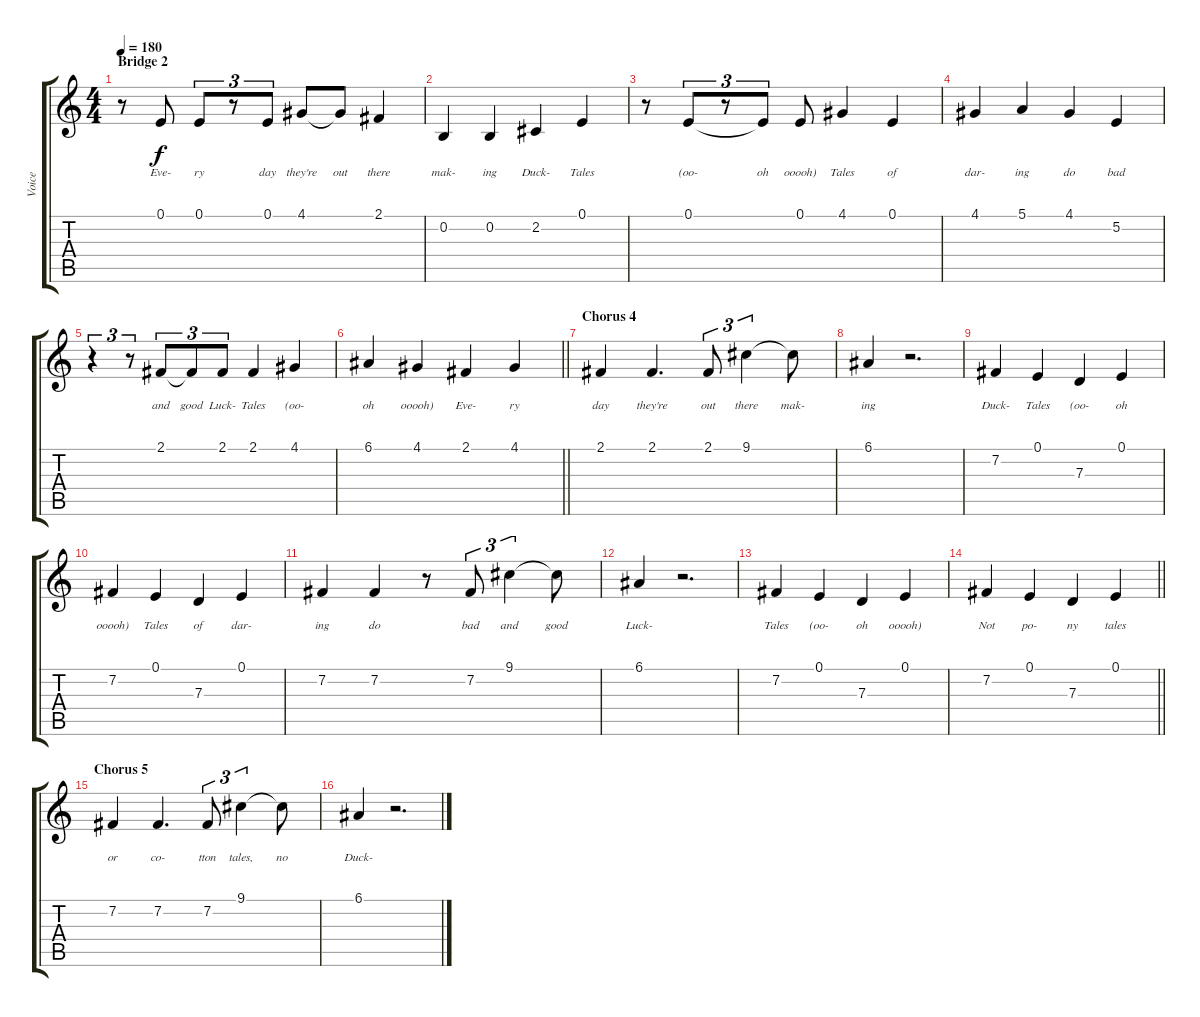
\track ("Voice" "Voice") {instrument clarinet}
\staff {score tabs}
\tuning (E4 B3 G3 D3 A2 E2) {hide}
\ts (4 4)
\section ("" "Bridge 2")
\tempo 180
\clef g2
\ks c
r.8{dy f} 0.1.8{lyrics (0 "Eve-") lyrics (1 "") lyrics (2 "") lyrics (3 "") lyrics (4 "")} 0.1.8{tu (3 2) lyrics (0 "ry") lyrics (1 "") lyrics (2 "") lyrics (3 "") lyrics (4 "")} r.8{tu (3 2)} 0.1.8{tu (3 2) lyrics (0 "day") lyrics (1 "") lyrics (2 "") lyrics (3 "") lyrics (4 "")} 4.1.8{lyrics (0 "they're") lyrics (1 "") lyrics (2 "") lyrics (3 "") lyrics (4 "")} 4.1{t}.8{lyrics (0 "out") lyrics (1 "") lyrics (2 "") lyrics (3 "") lyrics (4 "")} 2.1.4{lyrics (0 "there") lyrics (1 "") lyrics (2 "") lyrics (3 "") lyrics (4 "")} |
0.2.4{lyrics (0 "mak-") lyrics (1 "") lyrics (2 "") lyrics (3 "") lyrics (4 "")} 0.2.4{lyrics (0 "ing") lyrics (1 "") lyrics (2 "") lyrics (3 "") lyrics (4 "")} 2.2.4{lyrics (0 "Duck-") lyrics (1 "") lyrics (2 "") lyrics (3 "") lyrics (4 "")} 0.1.4{lyrics (0 "Tales") lyrics (1 "") lyrics (2 "") lyrics (3 "") lyrics (4 "")} |
r.8 0.1.8{tu (3 2) lyrics (0 "(oo-") lyrics (1 "") lyrics (2 "") lyrics (3 "") lyrics (4 "")} r.8{tu (3 2)} 0.1{t}.8{tu (3 2) lyrics (0 "oh") lyrics (1 "") lyrics (2 "") lyrics (3 "") lyrics (4 "")} 0.1.8{lyrics (0 "ooooh)") lyrics (1 "") lyrics (2 "") lyrics (3 "") lyrics (4 "")} 4.1.4{lyrics (0 "Tales") lyrics (1 "") lyrics (2 "") lyrics (3 "") lyrics (4 "")} 0.1.4{lyrics (0 "of") lyrics (1 "") lyrics (2 "") lyrics (3 "") lyrics (4 "")} |
4.1.4{lyrics (0 "dar-") lyrics (1 "") lyrics (2 "") lyrics (3 "") lyrics (4 "")} 5.1.4{lyrics (0 "ing") lyrics (1 "") lyrics (2 "") lyrics (3 "") lyrics (4 "")} 4.1.4{lyrics (0 "do") lyrics (1 "") lyrics (2 "") lyrics (3 "") lyrics (4 "")} 5.2.4{lyrics (0 "bad") lyrics (1 "") lyrics (2 "") lyrics (3 "") lyrics (4 "")} |
r.4{tu (3 2)} r.8{tu (3 2)} 2.1.8{tu (3 2) lyrics (0 "and") lyrics (1 "") lyrics (2 "") lyrics (3 "") lyrics (4 "")} 2.1{t}.8{tu (3 2) lyrics (0 "good") lyrics (1 "") lyrics (2 "") lyrics (3 "") lyrics (4 "")} 2.1.8{tu (3 2) lyrics (0 "Luck-") lyrics (1 "") lyrics (2 "") lyrics (3 "") lyrics (4 "")} 2.1.4{lyrics (0 "Tales") lyrics (1 "") lyrics (2 "") lyrics (3 "") lyrics (4 "")} 4.1.4{lyrics (0 "(oo-") lyrics (1 "") lyrics (2 "") lyrics (3 "") lyrics (4 "")} |
\barLineRight lightlight
6.1.4{lyrics (0 "oh") lyrics (1 "") lyrics (2 "") lyrics (3 "") lyrics (4 "")} 4.1.4{lyrics (0 "ooooh)") lyrics (1 "") lyrics (2 "") lyrics (3 "") lyrics (4 "")} 2.1.4{lyrics (0 "Eve-") lyrics (1 "") lyrics (2 "") lyrics (3 "") lyrics (4 "")} 4.1.4{lyrics (0 "ry") lyrics (1 "") lyrics (2 "") lyrics (3 "") lyrics (4 "")} |
\section ("" "Chorus 4")
2.1.4{lyrics (0 "day") lyrics (1 "") lyrics (2 "") lyrics (3 "") lyrics (4 "")} 2.1.4{d lyrics (0 "they're") lyrics (1 "") lyrics (2 "") lyrics (3 "") lyrics (4 "")} 2.1.8{tu (3 2) lyrics (0 "out") lyrics (1 "") lyrics (2 "") lyrics (3 "") lyrics (4 "")} 9.1.4{tu (3 2) lyrics (0 "there") lyrics (1 "") lyrics (2 "") lyrics (3 "") lyrics (4 "")} 9.1{t}.8{lyrics (0 "mak-") lyrics (1 "") lyrics (2 "") lyrics (3 "") lyrics (4 "")} |
6.1.4{lyrics (0 "ing") lyrics (1 "") lyrics (2 "") lyrics (3 "") lyrics (4 "")} r.2{d} |
7.2.4{lyrics (0 "Duck-") lyrics (1 "") lyrics (2 "") lyrics (3 "") lyrics (4 "")} 0.1.4{lyrics (0 "Tales") lyrics (1 "") lyrics (2 "") lyrics (3 "") lyrics (4 "")} 7.3.4{lyrics (0 "(oo-") lyrics (1 "") lyrics (2 "") lyrics (3 "") lyrics (4 "")} 0.1.4{lyrics (0 "oh") lyrics (1 "") lyrics (2 "") lyrics (3 "") lyrics (4 "")} |
7.2.4{lyrics (0 "ooooh)") lyrics (1 "") lyrics (2 "") lyrics (3 "") lyrics (4 "")} 0.1.4{lyrics (0 "Tales") lyrics (1 "") lyrics (2 "") lyrics (3 "") lyrics (4 "")} 7.3.4{lyrics (0 "of") lyrics (1 "") lyrics (2 "") lyrics (3 "") lyrics (4 "")} 0.1.4{lyrics (0 "dar-") lyrics (1 "") lyrics (2 "") lyrics (3 "") lyrics (4 "")} |
7.2.4{lyrics (0 "ing") lyrics (1 "") lyrics (2 "") lyrics (3 "") lyrics (4 "")} 7.2.4{lyrics (0 "do") lyrics (1 "") lyrics (2 "") lyrics (3 "") lyrics (4 "")} r.8 7.2.8{tu (3 2) lyrics (0 "bad") lyrics (1 "") lyrics (2 "") lyrics (3 "") lyrics (4 "")} 9.1.4{tu (3 2) lyrics (0 "and") lyrics (1 "") lyrics (2 "") lyrics (3 "") lyrics (4 "")} 9.1{t}.8{lyrics (0 "good") lyrics (1 "") lyrics (2 "") lyrics (3 "") lyrics (4 "")} |
6.1.4{lyrics (0 "Luck-") lyrics (1 "") lyrics (2 "") lyrics (3 "") lyrics (4 "")} r.2{d} |
7.2.4{lyrics (0 "Tales") lyrics (1 "") lyrics (2 "") lyrics (3 "") lyrics (4 "")} 0.1.4{lyrics (0 "(oo-") lyrics (1 "") lyrics (2 "") lyrics (3 "") lyrics (4 "")} 7.3.4{lyrics (0 "oh") lyrics (1 "") lyrics (2 "") lyrics (3 "") lyrics (4 "")} 0.1.4{lyrics (0 "ooooh)") lyrics (1 "") lyrics (2 "") lyrics (3 "") lyrics (4 "")} |
\barLineRight lightlight
7.2.4{lyrics (0 "Not") lyrics (1 "") lyrics (2 "") lyrics (3 "") lyrics (4 "")} 0.1.4{lyrics (0 "po-") lyrics (1 "") lyrics (2 "") lyrics (3 "") lyrics (4 "")} 7.3.4{lyrics (0 "ny") lyrics (1 "") lyrics (2 "") lyrics (3 "") lyrics (4 "")} 0.1.4{lyrics (0 "tales") lyrics (1 "") lyrics (2 "") lyrics (3 "") lyrics (4 "")} |
\section ("" "Chorus 5")
7.2.4{lyrics (0 "or") lyrics (1 "") lyrics (2 "") lyrics (3 "") lyrics (4 "")} 7.2.4{d lyrics (0 "co-") lyrics (1 "") lyrics (2 "") lyrics (3 "") lyrics (4 "")} 7.2.8{tu (3 2) lyrics (0 "tton") lyrics (1 "") lyrics (2 "") lyrics (3 "") lyrics (4 "")} 9.1.4{tu (3 2) lyrics (0 "tales,") lyrics (1 "") lyrics (2 "") lyrics (3 "") lyrics (4 "")} 9.1{t}.8{lyrics (0 "no") lyrics (1 "") lyrics (2 "") lyrics (3 "") lyrics (4 "")} |
6.1.4{lyrics (0 "Duck-") lyrics (1 "") lyrics (2 "") lyrics (3 "") lyrics (4 "")} r.2{d}
